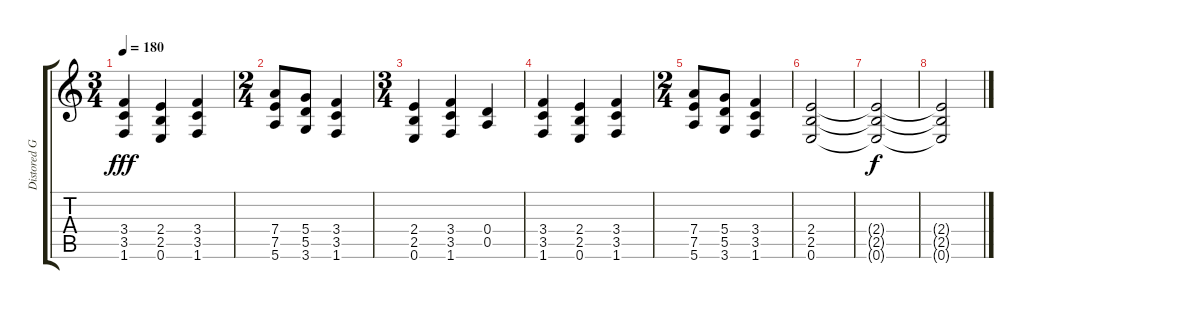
\track ("Distored Guitar" "Distored G") {instrument distortionguitar}
\staff {score tabs}
\tuning (E4 B3 G3 D3 A2 E2) {hide}
\ts (3 4)
\tempo 180
\clef g2
\ks c
(3.4 3.5 1.6).4{dy fff} (2.4 2.5 0.6).4 (3.4 3.5 1.6).4 |
\ts (2 4)
(7.4 7.5 5.6).8 (5.4 5.5 3.6).8 (3.4 3.5 1.6).4 |
\ts (3 4)
(2.4 2.5 0.6).4 (3.4 3.5 1.6).4 (0.4 0.5).4 |
(3.4 3.5 1.6).4 (2.4 2.5 0.6).4 (3.4 3.5 1.6).4 |
\ts (2 4)
(7.4 7.5 5.6).8 (5.4 5.5 3.6).8 (3.4 3.5 1.6).4 |
(2.4 2.5 0.6).2{volume 0} |
(2.4{t} 2.5{t} 0.6{t}).2{dy f} |
(2.4{t} 2.5{t} 0.6{t}).2
